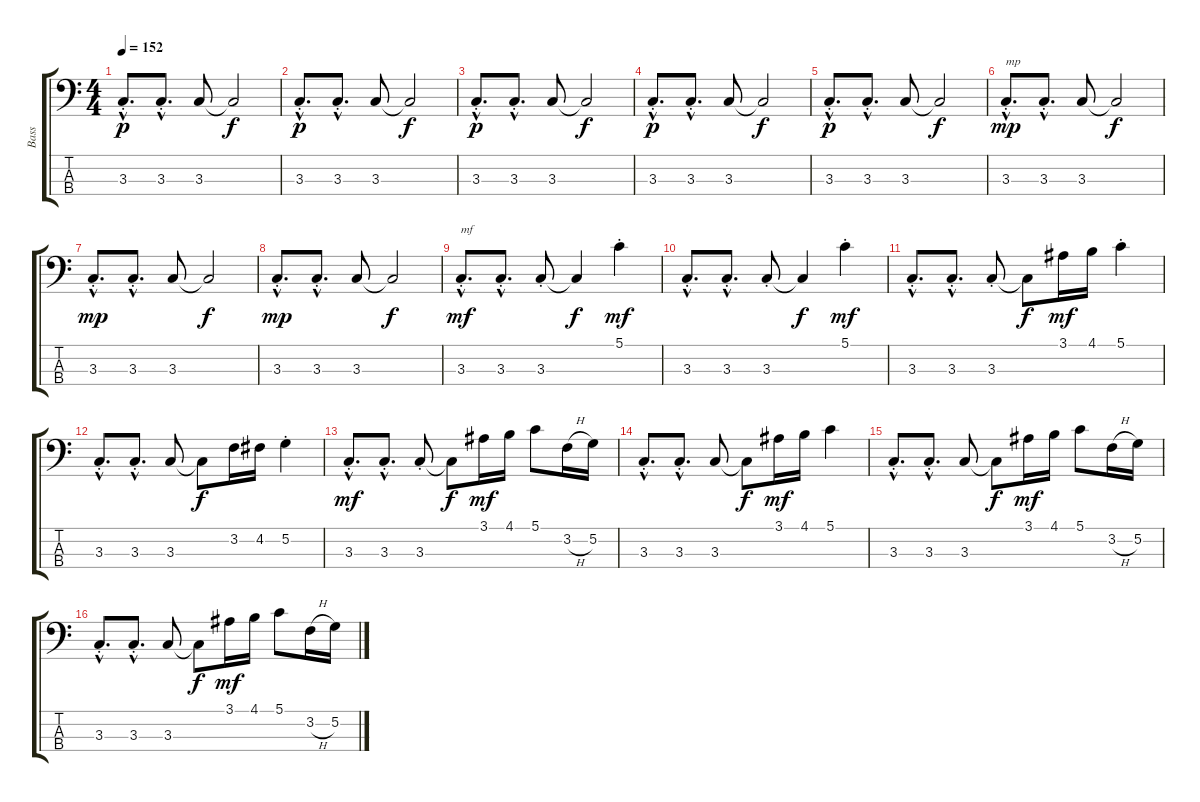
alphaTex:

\track ("Bass" "Bass") {instrument electricbasspick}
\staff {score tabs}
\tuning (G2 D2 A1 E1) {hide}
\ts (4 4)
\tempo 152
\clef f4
\ks c
3.3{hac st}.8{d dy p} 3.3{hac st}.8{d} 3.3.8 3.3{t}.2{dy f} |
3.3{hac st}.8{d dy p} 3.3{hac st}.8{d} 3.3.8 3.3{t}.2{dy f} |
3.3{hac st}.8{d dy p} 3.3{hac st}.8{d} 3.3.8 3.3{t}.2{dy f} |
3.3{hac st}.8{d dy p} 3.3{hac st}.8{d} 3.3.8 3.3{t}.2{dy f} |
3.3{hac st}.8{d dy p} 3.3{hac st}.8{d} 3.3.8 3.3{t}.2{dy f} |
3.3{hac st}.8{d txt "mp" dy mp} 3.3{hac st}.8{d} 3.3.8 3.3{t}.2{dy f} |
3.3{hac st}.8{d dy mp} 3.3{hac st}.8{d} 3.3.8 3.3{t}.2{dy f} |
3.3{hac st}.8{d dy mp} 3.3{hac st}.8{d} 3.3.8 3.3{t}.2{dy f} |
3.3{hac st}.8{d txt "mf" dy mf} 3.3{hac st}.8{d} 3.3{st}.8 3.3{t}.4{dy f} 5.1{st}.4{dy mf} |
3.3{hac st}.8{d} 3.3{hac st}.8{d} 3.3{st}.8 3.3{t}.4{dy f} 5.1{st}.4{dy mf} |
3.3{hac st}.8{d} 3.3{hac st}.8{d} 3.3{st}.8 3.3{t}.8{dy f} 3.1.16{dy mf} 4.1.16 5.1{st}.4 |
3.3{hac st}.8{d} 3.3{hac st}.8{d} 3.3.8 3.3{t}.8{dy f} 3.2.16 4.2.16 5.2{st}.4 |
3.3{hac st}.8{d dy mf} 3.3{hac st}.8{d} 3.3{st}.8 3.3{t}.8{dy f} 3.1.16{dy mf} 4.1.16 5.1.8 3.2{h}.16 5.2.16 |
3.3{hac st}.8{d} 3.3{hac st}.8{d} 3.3.8 3.3{t}.8{dy f} 3.1.16{dy mf} 4.1.16 5.1.4 |
3.3{hac st}.8{d} 3.3{hac st}.8{d} 3.3.8 3.3{t}.8{dy f} 3.1.16{dy mf} 4.1.16 5.1.8 3.2{h}.16 5.2.16 |
3.3{hac st}.8{d} 3.3{hac st}.8{d} 3.3.8 3.3{t}.8{dy f} 3.1.16{dy mf} 4.1.16 5.1.8 3.2{h}.16 5.2.16
